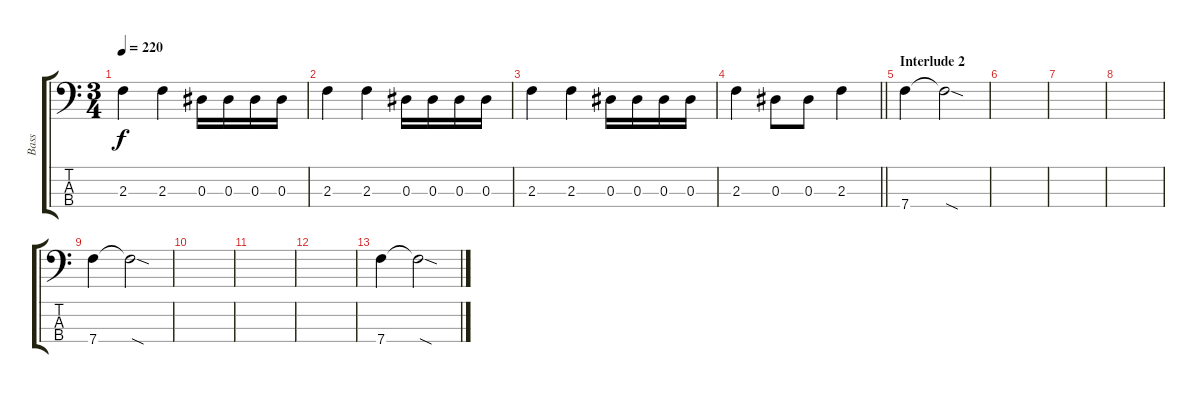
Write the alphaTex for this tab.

\track ("Bass" "Bass") {instrument electricbasspick}
\staff {score tabs}
\tuning (Db3 Ab2 Eb2 Bb1) {hide}
\ts (3 4)
\tempo 220
\clef f4
\ks c
2.3.4{dy f} 2.3.4 0.3.16 0.3.16 0.3.16 0.3.16 |
2.3.4 2.3.4 0.3.16 0.3.16 0.3.16 0.3.16 |
2.3.4 2.3.4 0.3.16 0.3.16 0.3.16 0.3.16 |
\barLineRight lightlight
2.3.4 0.3.8 0.3.8 2.3.4 |
\section ("" "Interlude 2")
7.4.4 7.4{sod t}.2 |
|
|
|
7.4.4 7.4{sod t}.2 |
|
|
|
7.4.4 7.4{sod t}.2
